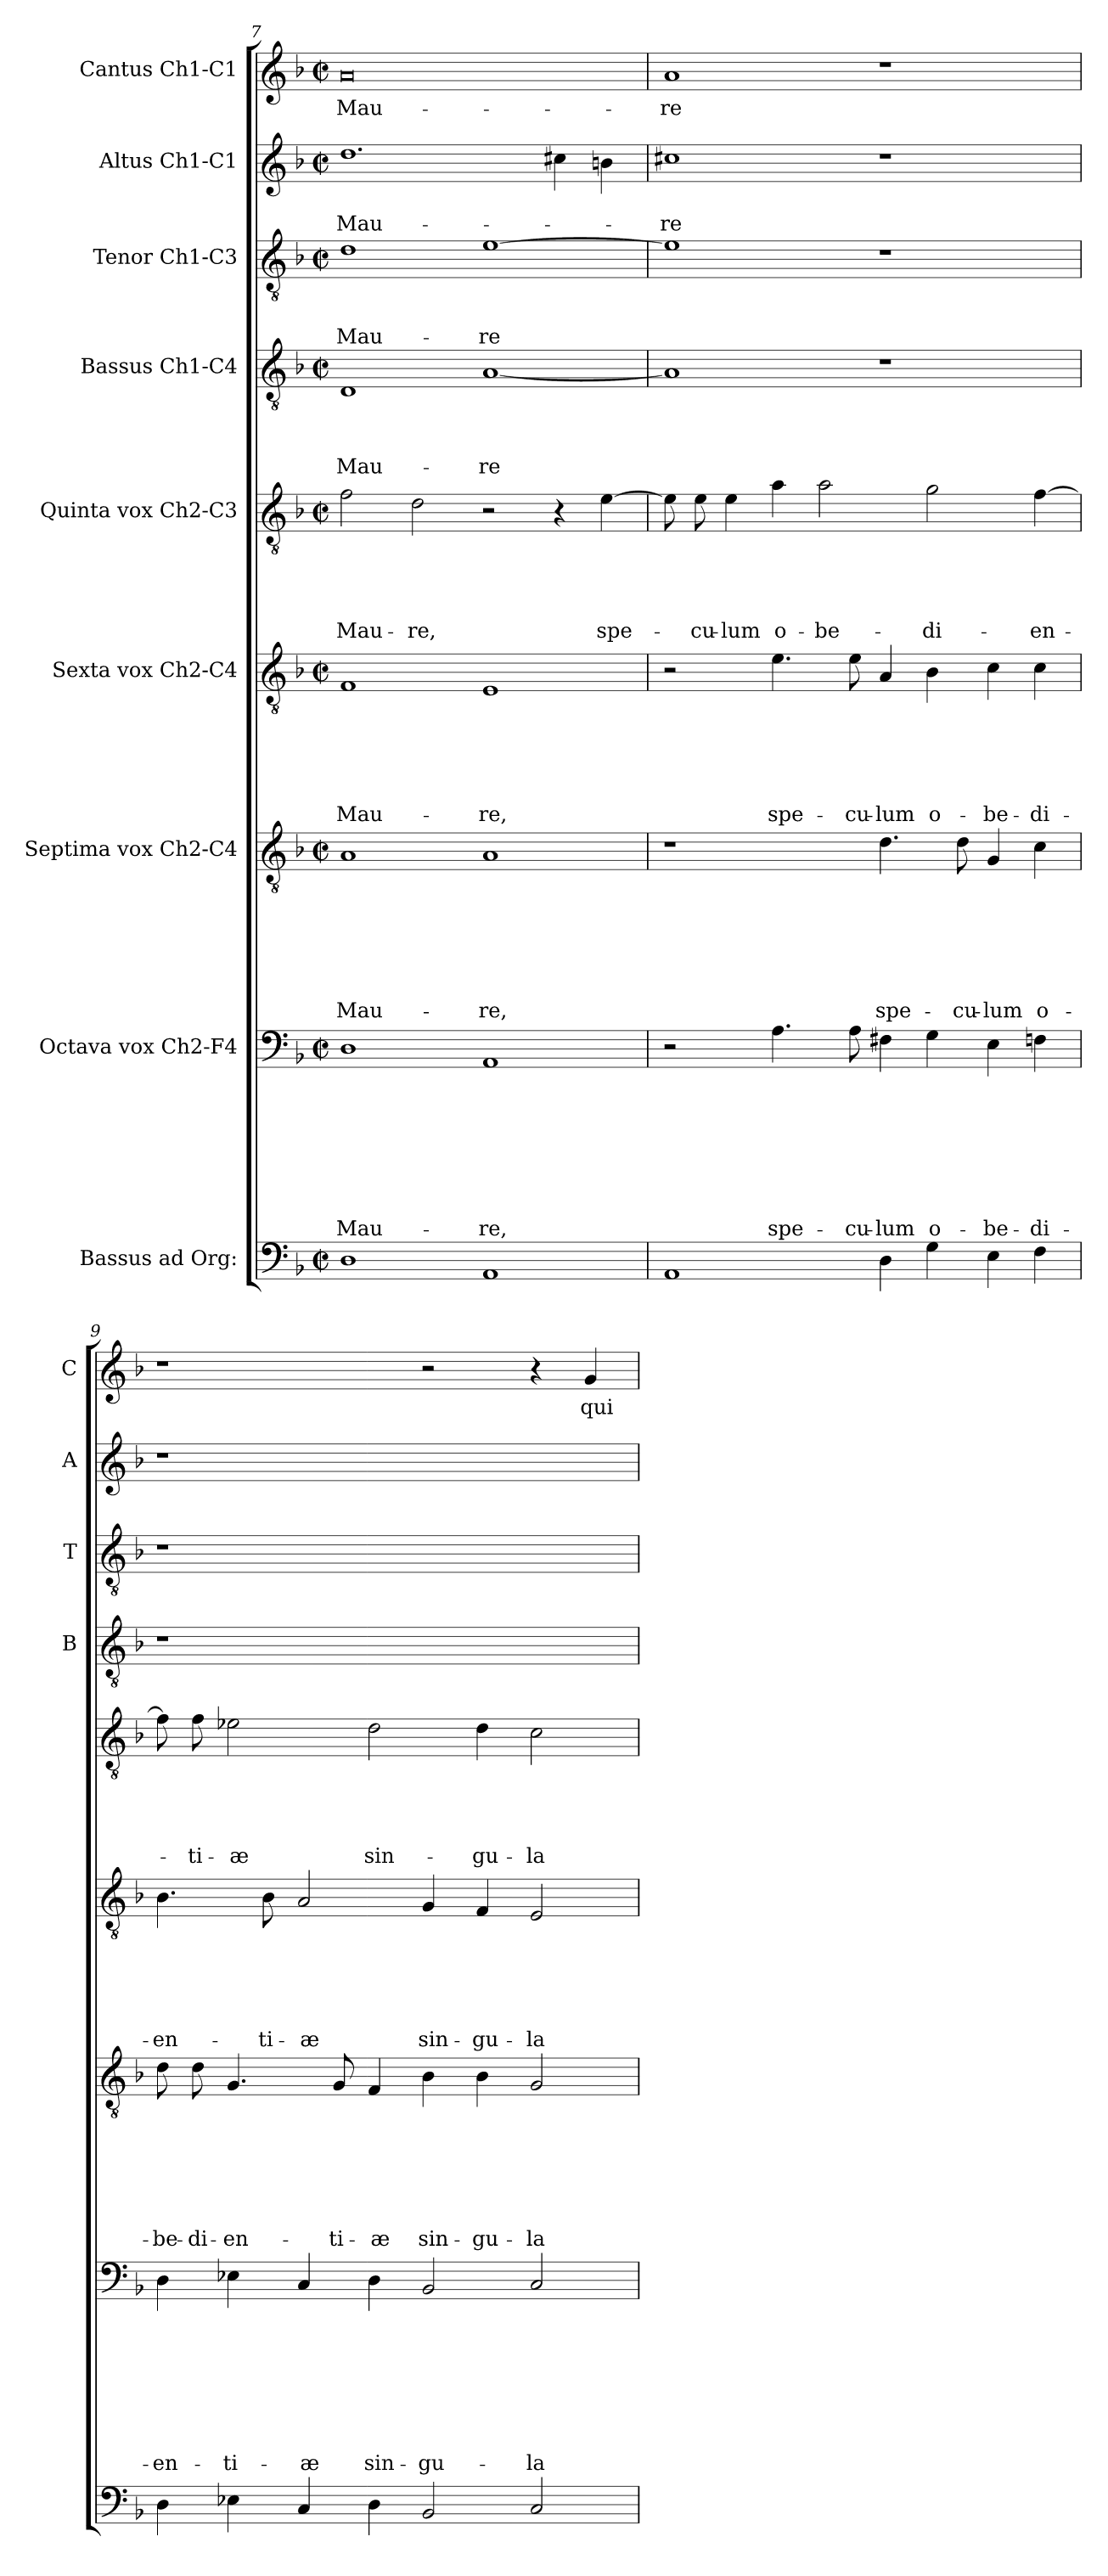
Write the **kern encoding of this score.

**kern	**kern	**text	**text	**text	**text	**text	**text	**text	**text	**kern	**text	**text	**text	**text	**text	**text	**text	**kern	**text	**text	**text	**text	**text	**text	**kern	**text	**text	**text	**text	**text	**kern	**text	**text	**text	**text	**kern	**text	**text	**text	**kern	**text	**text	**kern	**text
*part9	*part8	*part8	*part8	*part8	*part8	*part8	*part8	*part8	*part8	*part7	*part7	*part7	*part7	*part7	*part7	*part7	*part7	*part6	*part6	*part6	*part6	*part6	*part6	*part6	*part5	*part5	*part5	*part5	*part5	*part5	*part4	*part4	*part4	*part4	*part4	*part3	*part3	*part3	*part3	*part2	*part2	*part2	*part1	*part1
*staff9	*staff8	*staff8	*staff8	*staff8	*staff8	*staff8	*staff8	*staff8	*staff8	*staff7	*staff7	*staff7	*staff7	*staff7	*staff7	*staff7	*staff7	*staff6	*staff6	*staff6	*staff6	*staff6	*staff6	*staff6	*staff5	*staff5	*staff5	*staff5	*staff5	*staff5	*staff4	*staff4	*staff4	*staff4	*staff4	*staff3	*staff3	*staff3	*staff3	*staff2	*staff2	*staff2	*staff1	*staff1
*I"Bassus ad Org:	*I"Octava vox Ch2-F4	*	*	*	*	*	*	*	*	*I"Septima vox Ch2-C4	*	*	*	*	*	*	*	*I"Sexta vox Ch2-C4	*	*	*	*	*	*	*I"Quinta vox Ch2-C3	*	*	*	*	*	*I"Bassus Ch1-C4	*	*	*	*	*I"Tenor Ch1-C3	*	*	*	*I"Altus Ch1-C1	*	*	*I"Cantus Ch1-C1	*
*	*	*	*	*	*	*	*	*	*	*	*	*	*	*	*	*	*	*	*	*	*	*	*	*	*	*	*	*	*	*	*I'B	*	*	*	*	*I'T	*	*	*	*I'A	*	*	*I'C	*
*clefF4	*clefF4	*	*	*	*	*	*	*	*	*clefGv2	*	*	*	*	*	*	*	*clefGv2	*	*	*	*	*	*	*clefGv2	*	*	*	*	*	*clefGv2	*	*	*	*	*clefGv2	*	*	*	*clefG2	*	*	*clefG2	*
*k[b-]	*k[b-]	*	*	*	*	*	*	*	*	*k[b-]	*	*	*	*	*	*	*	*k[b-]	*	*	*	*	*	*	*k[b-]	*	*	*	*	*	*k[b-]	*	*	*	*	*k[b-]	*	*	*	*k[b-]	*	*	*k[b-]	*
*F:	*F:	*	*	*	*	*	*	*	*	*F:	*	*	*	*	*	*	*	*F:	*	*	*	*	*	*	*F:	*	*	*	*	*	*F:	*	*	*	*	*F:	*	*	*	*F:	*	*	*F:	*
*M2/2	*M2/2	*	*	*	*	*	*	*	*	*M2/2	*	*	*	*	*	*	*	*M2/2	*	*	*	*	*	*	*M2/2	*	*	*	*	*	*M2/2	*	*	*	*	*M2/2	*	*	*	*M2/2	*	*	*M2/2	*
*met(c|)	*met(c|)	*	*	*	*	*	*	*	*	*met(c|)	*	*	*	*	*	*	*	*met(c|)	*	*	*	*	*	*	*met(c|)	*	*	*	*	*	*met(c|)	*	*	*	*	*met(c|)	*	*	*	*met(c|)	*	*	*met(c|)	*
=7	=7	=7	=7	=7	=7	=7	=7	=7	=7	=7	=7	=7	=7	=7	=7	=7	=7	=7	=7	=7	=7	=7	=7	=7	=7	=7	=7	=7	=7	=7	=7	=7	=7	=7	=7	=7	=7	=7	=7	=7	=7	=7	=7	=7
!	!	!	!	!	!	!	!	!	!LO:LY:b	!	!	!	!	!	!	!	!LO:LY:b	!	!	!	!	!	!	!LO:LY:b	!	!	!	!	!	!LO:LY:b	!	!	!	!	!LO:LY:b	!	!	!	!LO:LY:b	!	!	!LO:LY:b	!	!LO:LY:b
1D	1D	.	.	.	.	.	.	.	Mau-	1A	.	.	.	.	.	.	Mau-	1F	.	.	.	.	.	Mau-	2f\	.	.	.	.	Mau-	1D	.	.	.	Mau-	1d	.	.	Mau-	1.dd	.	Mau-	0a	Mau-
!	!	!	!	!	!	!	!	!	!	!	!	!	!	!	!	!	!	!	!	!	!	!	!	!	!	!	!	!	!	!LO:LY:b	!	!	!	!	!	!	!	!	!	!	!	!	!	!
.	.	.	.	.	.	.	.	.	.	.	.	.	.	.	.	.	.	.	.	.	.	.	.	.	2d\	.	.	.	.	-re,	.	.	.	.	.	.	.	.	.	.	.	.	.	.
!	!	!	!	!	!	!	!	!	!LO:LY:b	!	!	!	!	!	!	!	!LO:LY:b	!	!	!	!	!	!	!LO:LY:b	!	!	!	!	!	!	!	!	!	!	!LO:LY:b	!	!	!	!LO:LY:b	!	!	!	!	!
1AA	1AA	.	.	.	.	.	.	.	-re,	1A	.	.	.	.	.	.	-re,	1E	.	.	.	.	.	-re,	2r	.	.	.	.	.	[1A	.	.	.	-re	[1e	.	.	-re	.	.	.	.	.
.	.	.	.	.	.	.	.	.	.	.	.	.	.	.	.	.	.	.	.	.	.	.	.	.	4r	.	.	.	.	.	.	.	.	.	.	.	.	.	.	4cc#X\	.	.	.	.
!	!	!	!	!	!	!	!	!	!	!	!	!	!	!	!	!	!	!	!	!	!	!	!	!	!	!	!	!	!	!LO:LY:b	!	!	!	!	!	!	!	!	!	!	!	!	!	!
.	.	.	.	.	.	.	.	.	.	.	.	.	.	.	.	.	.	.	.	.	.	.	.	.	[4e\	.	.	.	.	spe-	.	.	.	.	.	.	.	.	.	4bn\	.	.	.	.
=8	=8	=8	=8	=8	=8	=8	=8	=8	=8	=8	=8	=8	=8	=8	=8	=8	=8	=8	=8	=8	=8	=8	=8	=8	=8	=8	=8	=8	=8	=8	=8	=8	=8	=8	=8	=8	=8	=8	=8	=8	=8	=8	=8	=8
!	!	!	!	!	!	!	!	!	!	!	!	!	!	!	!	!	!	!	!	!	!	!	!	!	!	!	!	!	!	!	!	!	!	!	!	!	!	!	!	!	!	!LO:LY:b	!	!LO:LY:b
1AA	2r	.	.	.	.	.	.	.	.	1r	.	.	.	.	.	.	.	2r	.	.	.	.	.	.	8e\]	.	.	.	.	.	1A]	.	.	.	.	1e]	.	.	.	1cc#X	.	-re	1a	-re
!	!	!	!	!	!	!	!	!	!	!	!	!	!	!	!	!	!	!	!	!	!	!	!	!	!	!	!	!	!	!LO:LY:b	!	!	!	!	!	!	!	!	!	!	!	!	!	!
.	.	.	.	.	.	.	.	.	.	.	.	.	.	.	.	.	.	.	.	.	.	.	.	.	8e\	.	.	.	.	-cu-	.	.	.	.	.	.	.	.	.	.	.	.	.	.
!	!	!	!	!	!	!	!	!	!	!	!	!	!	!	!	!	!	!	!	!	!	!	!	!	!	!	!	!	!	!LO:LY:b	!	!	!	!	!	!	!	!	!	!	!	!	!	!
.	.	.	.	.	.	.	.	.	.	.	.	.	.	.	.	.	.	.	.	.	.	.	.	.	4e\	.	.	.	.	-lum	.	.	.	.	.	.	.	.	.	.	.	.	.	.
!	!	!	!	!	!	!	!	!	!LO:LY:b	!	!	!	!	!	!	!	!	!	!	!	!	!	!	!LO:LY:b	!	!	!	!	!	!LO:LY:b	!	!	!	!	!	!	!	!	!	!	!	!	!	!
.	4.A\	.	.	.	.	.	.	.	spe-	.	.	.	.	.	.	.	.	4.e\	.	.	.	.	.	spe-	4a\	.	.	.	.	o-	.	.	.	.	.	.	.	.	.	.	.	.	.	.
!	!	!	!	!	!	!	!	!	!	!	!	!	!	!	!	!	!	!	!	!	!	!	!	!	!	!	!	!	!	!LO:LY:b	!	!	!	!	!	!	!	!	!	!	!	!	!	!
.	.	.	.	.	.	.	.	.	.	.	.	.	.	.	.	.	.	.	.	.	.	.	.	.	2a\	.	.	.	.	-be-	.	.	.	.	.	.	.	.	.	.	.	.	.	.
!	!	!	!	!	!	!	!	!	!LO:LY:b	!	!	!	!	!	!	!	!	!	!	!	!	!	!	!LO:LY:b	!	!	!	!	!	!	!	!	!	!	!	!	!	!	!	!	!	!	!	!
.	8A\	.	.	.	.	.	.	.	-cu-	.	.	.	.	.	.	.	.	8e\	.	.	.	.	.	-cu-	.	.	.	.	.	.	.	.	.	.	.	.	.	.	.	.	.	.	.	.
!	!	!	!	!	!	!	!	!	!LO:LY:b	!	!	!	!	!	!	!	!LO:LY:b	!	!	!	!	!	!	!LO:LY:b	!	!	!	!	!	!	!	!	!	!	!	!	!	!	!	!	!	!	!	!
4D\	4F#X\	.	.	.	.	.	.	.	-lum	4.d\	.	.	.	.	.	.	spe-	4A/	.	.	.	.	.	-lum	.	.	.	.	.	.	1r	.	.	.	.	1r	.	.	.	1r	.	.	1r	.
!	!	!	!	!	!	!	!	!	!LO:LY:b	!	!	!	!	!	!	!	!	!	!	!	!	!	!	!LO:LY:b	!	!	!	!	!	!LO:LY:b	!	!	!	!	!	!	!	!	!	!	!	!	!	!
4G\	4G\	.	.	.	.	.	.	.	o-	.	.	.	.	.	.	.	.	4B-\	.	.	.	.	.	o-	2g\	.	.	.	.	-di-	.	.	.	.	.	.	.	.	.	.	.	.	.	.
!	!	!	!	!	!	!	!	!	!	!	!	!	!	!	!	!	!LO:LY:b	!	!	!	!	!	!	!	!	!	!	!	!	!	!	!	!	!	!	!	!	!	!	!	!	!	!	!
.	.	.	.	.	.	.	.	.	.	8d\	.	.	.	.	.	.	-cu-	.	.	.	.	.	.	.	.	.	.	.	.	.	.	.	.	.	.	.	.	.	.	.	.	.	.	.
!	!	!	!	!	!	!	!	!	!LO:LY:b	!	!	!	!	!	!	!	!LO:LY:b	!	!	!	!	!	!	!LO:LY:b	!	!	!	!	!	!	!	!	!	!	!	!	!	!	!	!	!	!	!	!
4E\	4E\	.	.	.	.	.	.	.	-be-	4G/	.	.	.	.	.	.	-lum	4c\	.	.	.	.	.	-be-	.	.	.	.	.	.	.	.	.	.	.	.	.	.	.	.	.	.	.	.
!	!	!	!	!	!	!	!	!	!LO:LY:b	!	!	!	!	!	!	!	!LO:LY:b	!	!	!	!	!	!	!LO:LY:b	!	!	!	!	!	!LO:LY:b	!	!	!	!	!	!	!	!	!	!	!	!	!	!
4F\	4Fn\	.	.	.	.	.	.	.	-di-	4c\	.	.	.	.	.	.	o-	4c\	.	.	.	.	.	-di-	[4f\	.	.	.	.	-en-	.	.	.	.	.	.	.	.	.	.	.	.	.	.
!!LO:PB:g=z
=9	=9	=9	=9	=9	=9	=9	=9	=9	=9	=9	=9	=9	=9	=9	=9	=9	=9	=9	=9	=9	=9	=9	=9	=9	=9	=9	=9	=9	=9	=9	=9	=9	=9	=9	=9	=9	=9	=9	=9	=9	=9	=9	=9	=9
!	!	!	!	!	!	!	!	!	!LO:LY:b	!	!	!	!	!	!	!	!LO:LY:b	!	!	!	!	!	!	!LO:LY:b	!	!	!	!	!	!	!	!	!	!	!	!	!	!	!	!	!	!	!	!
4D\	4D\	.	.	.	.	.	.	.	-en-	8d\	.	.	.	.	.	.	-be-	4.B-\	.	.	.	.	.	-en-	8f\]	.	.	.	.	.	1r	.	.	.	.	1r	.	.	.	1r	.	.	1r	.
!	!	!	!	!	!	!	!	!	!	!	!	!	!	!	!	!	!LO:LY:b	!	!	!	!	!	!	!	!	!	!	!	!	!LO:LY:b	!	!	!	!	!	!	!	!	!	!	!	!	!	!
.	.	.	.	.	.	.	.	.	.	8d\	.	.	.	.	.	.	-di-	.	.	.	.	.	.	.	8f\	.	.	.	.	-ti-	.	.	.	.	.	.	.	.	.	.	.	.	.	.
!	!	!	!	!	!	!	!	!	!LO:LY:b	!	!	!	!	!	!	!	!LO:LY:b	!	!	!	!	!	!	!	!	!	!	!	!	!LO:LY:b	!	!	!	!	!	!	!	!	!	!	!	!	!	!
4E-X\	4E-X\	.	.	.	.	.	.	.	-ti-	4.G/	.	.	.	.	.	.	-en-	.	.	.	.	.	.	.	2e-X\	.	.	.	.	-æ	.	.	.	.	.	.	.	.	.	.	.	.	.	.
!	!	!	!	!	!	!	!	!	!	!	!	!	!	!	!	!	!	!	!	!	!	!	!	!LO:LY:b	!	!	!	!	!	!	!	!	!	!	!	!	!	!	!	!	!	!	!	!
.	.	.	.	.	.	.	.	.	.	.	.	.	.	.	.	.	.	8B-\	.	.	.	.	.	-ti-	.	.	.	.	.	.	.	.	.	.	.	.	.	.	.	.	.	.	.	.
!	!	!	!	!	!	!	!	!	!LO:LY:b	!	!	!	!	!	!	!	!	!	!	!	!	!	!	!LO:LY:b	!	!	!	!	!	!	!	!	!	!	!	!	!	!	!	!	!	!	!	!
4C/	4C/	.	.	.	.	.	.	.	-æ	.	.	.	.	.	.	.	.	2A/	.	.	.	.	.	-æ	.	.	.	.	.	.	.	.	.	.	.	.	.	.	.	.	.	.	.	.
!	!	!	!	!	!	!	!	!	!	!	!	!	!	!	!	!	!LO:LY:b	!	!	!	!	!	!	!	!	!	!	!	!	!	!	!	!	!	!	!	!	!	!	!	!	!	!	!
.	.	.	.	.	.	.	.	.	.	8G/	.	.	.	.	.	.	-ti-	.	.	.	.	.	.	.	.	.	.	.	.	.	.	.	.	.	.	.	.	.	.	.	.	.	.	.
!	!	!	!	!	!	!	!	!	!LO:LY:b	!	!	!	!	!	!	!	!LO:LY:b	!	!	!	!	!	!	!	!	!	!	!	!	!LO:LY:b	!	!	!	!	!	!	!	!	!	!	!	!	!	!
4D\	4D\	.	.	.	.	.	.	.	sin-	4F/	.	.	.	.	.	.	-æ	.	.	.	.	.	.	.	2d\	.	.	.	.	sin-	.	.	.	.	.	.	.	.	.	.	.	.	.	.
!	!	!	!	!	!	!	!	!	!LO:LY:b	!	!	!	!	!	!	!	!LO:LY:b	!	!	!	!	!	!	!LO:LY:b	!	!	!	!	!	!	!	!	!	!	!	!	!	!	!	!	!	!	!	!
2BB-/	2BB-/	.	.	.	.	.	.	.	-gu-	4B-\	.	.	.	.	.	.	sin-	4G/	.	.	.	.	.	sin-	.	.	.	.	.	.	1ryy	.	.	.	.	1ryy	.	.	.	1ryy	.	.	2r	.
!	!	!	!	!	!	!	!	!	!	!	!	!	!	!	!	!	!LO:LY:b	!	!	!	!	!	!	!LO:LY:b	!	!	!	!	!	!LO:LY:b	!	!	!	!	!	!	!	!	!	!	!	!	!	!
.	.	.	.	.	.	.	.	.	.	4B-\	.	.	.	.	.	.	-gu-	4F/	.	.	.	.	.	-gu-	4d\	.	.	.	.	-gu-	.	.	.	.	.	.	.	.	.	.	.	.	.	.
!	!	!	!	!	!	!	!	!	!LO:LY:b	!	!	!	!	!	!	!	!LO:LY:b	!	!	!	!	!	!	!LO:LY:b	!	!	!	!	!	!LO:LY:b	!	!	!	!	!	!	!	!	!	!	!	!	!	!
2C/	2C/	.	.	.	.	.	.	.	-la-	2G/	.	.	.	.	.	.	-la-	2E/	.	.	.	.	.	-la-	2c\	.	.	.	.	-la-	.	.	.	.	.	.	.	.	.	.	.	.	4r	.
!	!	!	!	!	!	!	!	!	!	!	!	!	!	!	!	!	!	!	!	!	!	!	!	!	!	!	!	!	!	!	!	!	!	!	!	!	!	!	!	!	!	!	!	!LO:LY:b
.	.	.	.	.	.	.	.	.	.	.	.	.	.	.	.	.	.	.	.	.	.	.	.	.	.	.	.	.	.	.	.	.	.	.	.	.	.	.	.	.	.	.	4g/	qui
=	=	=	=	=	=	=	=	=	=	=	=	=	=	=	=	=	=	=	=	=	=	=	=	=	=	=	=	=	=	=	=	=	=	=	=	=	=	=	=	=	=	=	=	=
*-	*-	*-	*-	*-	*-	*-	*-	*-	*-	*-	*-	*-	*-	*-	*-	*-	*-	*-	*-	*-	*-	*-	*-	*-	*-	*-	*-	*-	*-	*-	*-	*-	*-	*-	*-	*-	*-	*-	*-	*-	*-	*-	*-	*-
